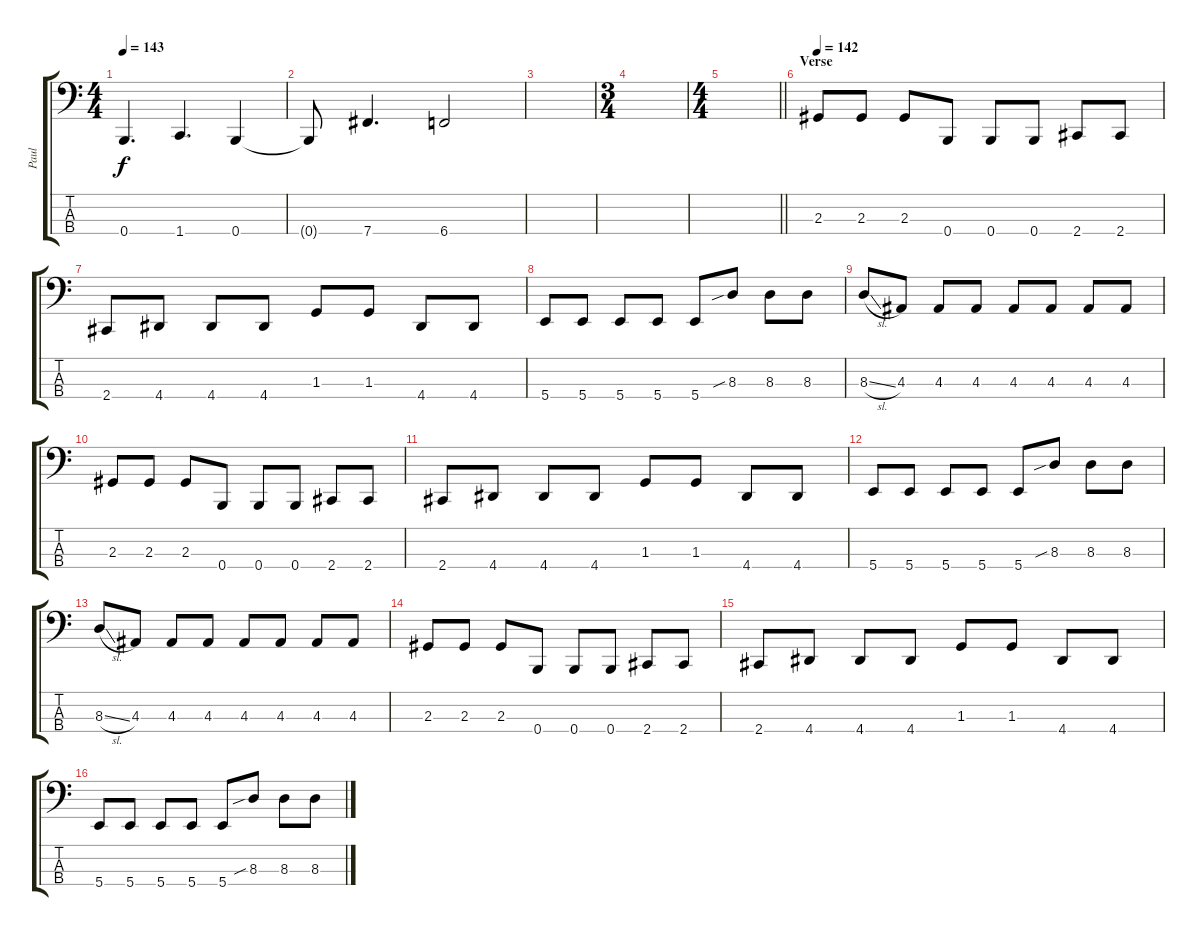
\track ("Paul" "Paul") {instrument electricbasspick}
\staff {score tabs}
\tuning (E2 B1 Gb1 B0) {hide}
\ts (4 4)
\tempo 143
\clef f4
\ks c
0.4.4{d dy f} 1.4.4{d} 0.4.4 |
0.4{t}.8 7.4.4{d} 6.4.2 |
|
\ts (3 4)
|
\ts (4 4)
\barLineRight lightlight
|
\section ("" "Verse")
\tempo 142
2.3.8 2.3.8 2.3.8 0.4.8 0.4.8 0.4.8 2.4.8 2.4.8 |
2.4.8 4.4.8 4.4.8 4.4.8 1.3.8 1.3.8 4.4.8 4.4.8 |
5.4.8 5.4.8 5.4.8 5.4.8 5.4.8 8.3{sib}.8 8.3.8 8.3.8 |
8.3{sl}.8 4.3.8 4.3.8 4.3.8 4.3.8 4.3.8 4.3.8 4.3.8 |
2.3.8 2.3.8 2.3.8 0.4.8 0.4.8 0.4.8 2.4.8 2.4.8 |
2.4.8 4.4.8 4.4.8 4.4.8 1.3.8 1.3.8 4.4.8 4.4.8 |
5.4.8 5.4.8 5.4.8 5.4.8 5.4.8 8.3{sib}.8 8.3.8 8.3.8 |
8.3{sl}.8 4.3.8 4.3.8 4.3.8 4.3.8 4.3.8 4.3.8 4.3.8 |
2.3.8 2.3.8 2.3.8 0.4.8 0.4.8 0.4.8 2.4.8 2.4.8 |
2.4.8 4.4.8 4.4.8 4.4.8 1.3.8 1.3.8 4.4.8 4.4.8 |
5.4.8 5.4.8 5.4.8 5.4.8 5.4.8 8.3{sib}.8 8.3.8 8.3.8
